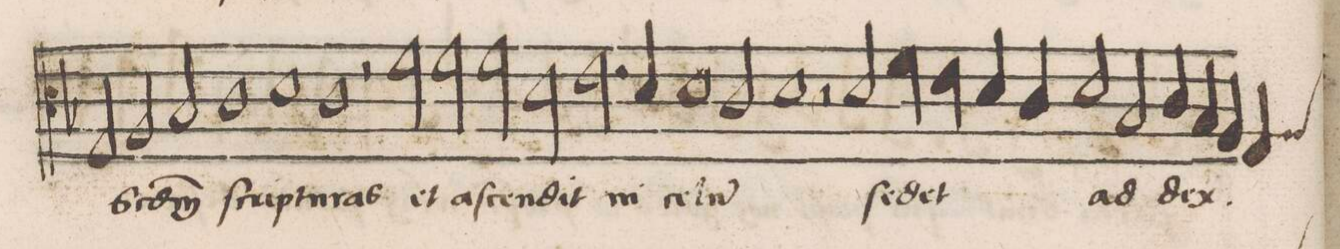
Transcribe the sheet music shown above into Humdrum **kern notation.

**kern	**text
*I"ALTVS	*
*clefC3	*
*k[b-]	*
*met(C|)	*
*M2/1	*
2G/	s(e)-
=91-	=91-
2A/	-c(un)-
2B-/	-d(u)m
1c\	ſcrip-
=92-	=92-
1d\	-tu-
1c\	-ras
=93-	=93-
2r	.
2f\	et
2f\	a-
2f\	-ſcen-
=94-	=94-
2d\	-dit
2.e\	in
4d/	.
1d\	ce-
=95-	=95-
2c/	-lu(m)
1d\	.
=96-	=96-
2r	.
2d/	ſe-
4f\	-det
4e\	.
4d/	.
4c/	.
=97-	=97-
2d/	.
2B-/	ad
4c/	dex-
4B-/	.
4A/	.
*custos:A	*
4G/	.
=98-	=98-
*-	*-
